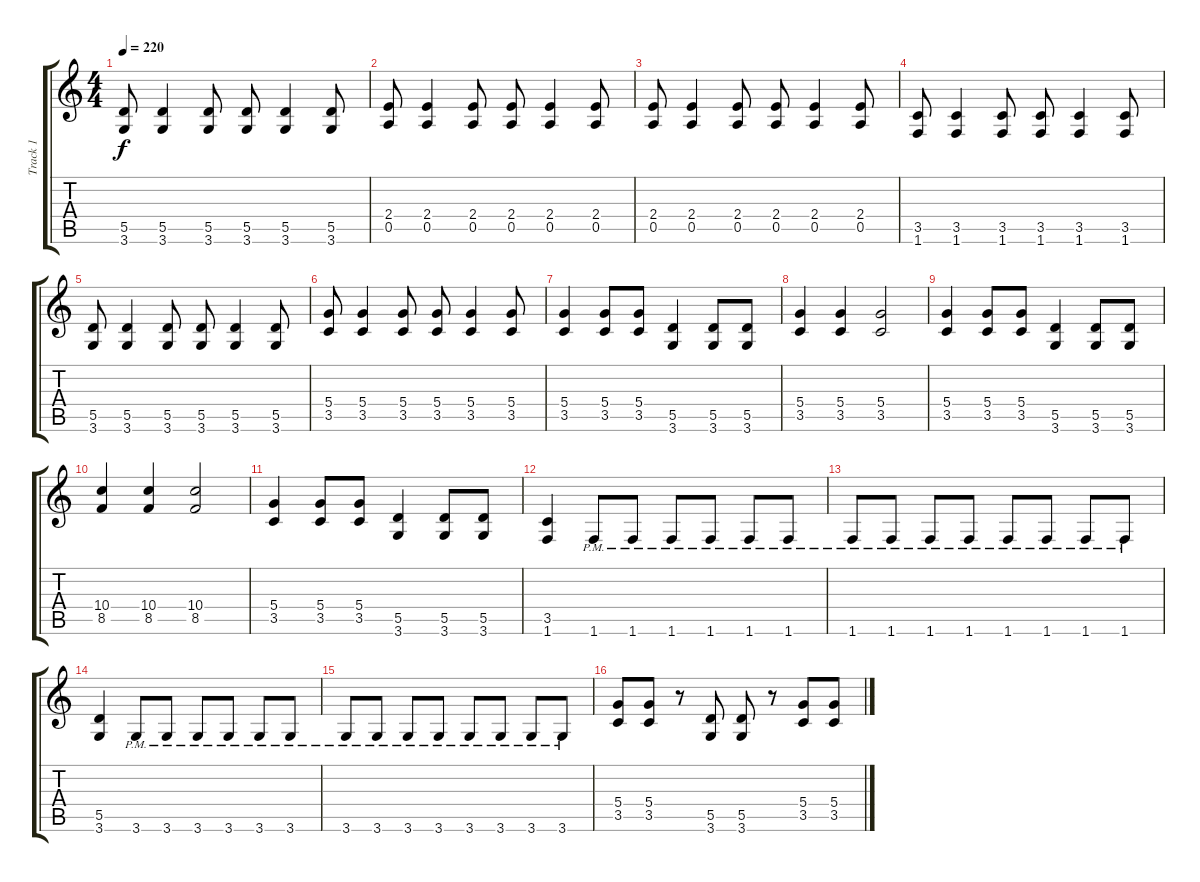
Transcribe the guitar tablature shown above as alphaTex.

\track ("Track 1" "Track 1") {instrument distortionguitar}
\staff {score tabs}
\tuning (E4 B3 G3 D3 A2 E2) {hide}
\ts (4 4)
\tempo 220
\clef g2
\ks c
(5.5 3.6).8{dy f} (5.5 3.6).4 (5.5 3.6).8 (5.5 3.6).8 (5.5 3.6).4 (5.5 3.6).8 |
(2.4 0.5).8 (2.4 0.5).4 (2.4 0.5).8 (2.4 0.5).8 (2.4 0.5).4 (2.4 0.5).8 |
(2.4 0.5).8 (2.4 0.5).4 (2.4 0.5).8 (2.4 0.5).8 (2.4 0.5).4 (2.4 0.5).8 |
(3.5 1.6).8 (3.5 1.6).4 (3.5 1.6).8 (3.5 1.6).8 (3.5 1.6).4 (3.5 1.6).8 |
(5.5 3.6).8 (5.5 3.6).4 (5.5 3.6).8 (5.5 3.6).8 (5.5 3.6).4 (5.5 3.6).8 |
(5.4 3.5).8 (5.4 3.5).4 (5.4 3.5).8 (5.4 3.5).8 (5.4 3.5).4 (5.4 3.5).8 |
(5.4 3.5).4 (5.4 3.5).8 (5.4 3.5).8 (5.5 3.6).4 (5.5 3.6).8 (5.5 3.6).8 |
(5.4 3.5).4 (5.4 3.5).4 (5.4 3.5).2 |
(5.4 3.5).4 (5.4 3.5).8 (5.4 3.5).8 (5.5 3.6).4 (5.5 3.6).8 (5.5 3.6).8 |
(10.4 8.5).4 (10.4 8.5).4 (10.4 8.5).2 |
(5.4 3.5).4 (5.4 3.5).8 (5.4 3.5).8 (5.5 3.6).4 (5.5 3.6).8 (5.5 3.6).8 |
(3.5 1.6).4 1.6{pm}.8 1.6{pm}.8 1.6{pm}.8 1.6{pm}.8 1.6{pm}.8 1.6{pm}.8 |
1.6{pm}.8 1.6{pm}.8 1.6{pm}.8 1.6{pm}.8 1.6{pm}.8 1.6{pm}.8 1.6{pm}.8 1.6{pm}.8 |
(5.5 3.6).4 3.6{pm}.8 3.6{pm}.8 3.6{pm}.8 3.6{pm}.8 3.6{pm}.8 3.6{pm}.8 |
3.6{pm}.8 3.6{pm}.8 3.6{pm}.8 3.6{pm}.8 3.6{pm}.8 3.6{pm}.8 3.6{pm}.8 3.6{pm}.8 |
(5.4 3.5).8 (5.4 3.5).8 r.8 (5.5 3.6).8 (5.5 3.6).8 r.8 (5.4 3.5).8 (5.4 3.5).8
